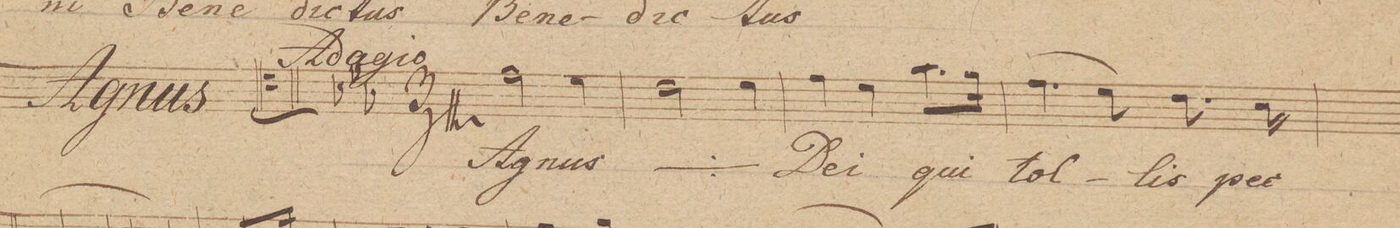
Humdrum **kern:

**kern	**text	**dynam
*I"Tenore 1mo	*	*
*clefC4	*	*
*k[b-e-a-]	*	*
*M3/4	*	*
*2\right	*	*
2e-\	A-	.
4d\	-gnus	.
=2	=2	=2
*	*ij	*
2c\	A-	.
4d\	-gnus	.
*	*Xij	*
=3	=3	=3
4e-\	De-	.
4d\	-i	.
8.g\L	qui	.
16f\Jk	.	.
=4	=4	=4
(4.e-\	tol-	.
8d\)	.	.
8.c\	-lis	.
16B-\	pec-	.
=5	=5	=5
*-	*-	*-
